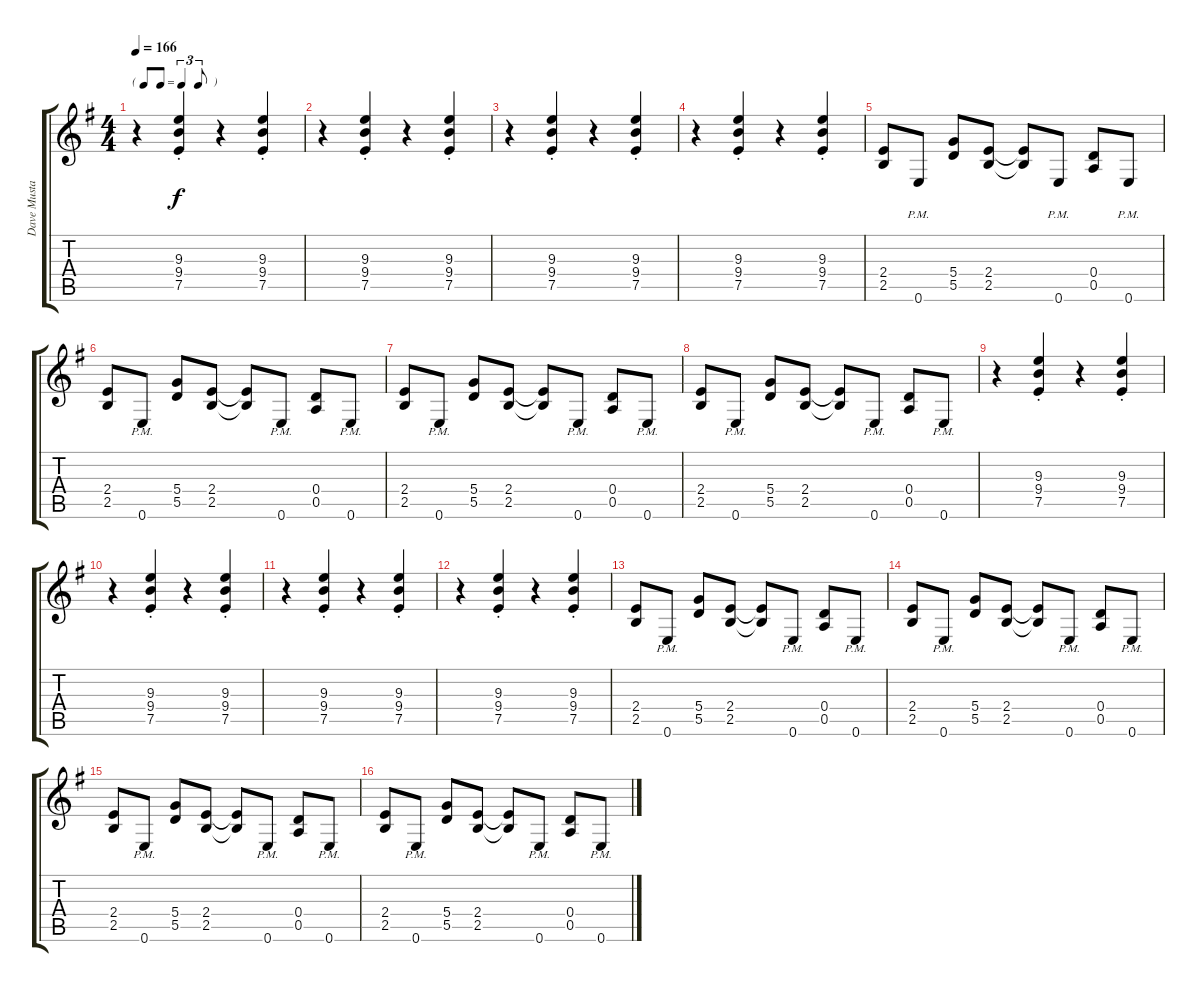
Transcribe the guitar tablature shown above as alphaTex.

\track ("Dave Mustaine" "Dave Musta") {instrument distortionguitar}
\staff {score tabs}
\tuning (E4 B3 G3 D3 A2 E2) {hide}
\ts (4 4)
\tf triplet8th
\tempo 166
\clef g2
\ks g
r.4{dy f instrument distortionguitar} (9.3{st} 9.4{st} 7.5{st}).4 r.4 (9.3{st} 9.4{st} 7.5{st}).4 |
r.4 (9.3{st} 9.4{st} 7.5{st}).4 r.4 (9.3{st} 9.4{st} 7.5{st}).4 |
r.4 (9.3{st} 9.4{st} 7.5{st}).4 r.4 (9.3{st} 9.4{st} 7.5{st}).4 |
r.4 (9.3{st} 9.4{st} 7.5{st}).4 r.4 (9.3{st} 9.4{st} 7.5{st}).4 |
(2.4 2.5).8 0.6{pm}.8 (5.4 5.5).8 (2.4 2.5).8 (2.4{t} 2.5{t}).8 0.6{pm}.8 (0.4 0.5).8 0.6{pm}.8 |
(2.4 2.5).8 0.6{pm}.8 (5.4 5.5).8 (2.4 2.5).8 (2.4{t} 2.5{t}).8 0.6{pm}.8 (0.4 0.5).8 0.6{pm}.8 |
(2.4 2.5).8 0.6{pm}.8 (5.4 5.5).8 (2.4 2.5).8 (2.4{t} 2.5{t}).8 0.6{pm}.8 (0.4 0.5).8 0.6{pm}.8 |
(2.4 2.5).8 0.6{pm}.8 (5.4 5.5).8 (2.4 2.5).8 (2.4{t} 2.5{t}).8 0.6{pm}.8 (0.4 0.5).8 0.6{pm}.8 |
r.4 (9.3{st} 9.4{st} 7.5{st}).4 r.4 (9.3{st} 9.4{st} 7.5{st}).4 |
r.4 (9.3{st} 9.4{st} 7.5{st}).4 r.4 (9.3{st} 9.4{st} 7.5{st}).4 |
r.4 (9.3{st} 9.4{st} 7.5{st}).4 r.4 (9.3{st} 9.4{st} 7.5{st}).4 |
r.4 (9.3{st} 9.4{st} 7.5{st}).4 r.4 (9.3{st} 9.4{st} 7.5{st}).4 |
(2.4 2.5).8 0.6{pm}.8 (5.4 5.5).8 (2.4 2.5).8 (2.4{t} 2.5{t}).8 0.6{pm}.8 (0.4 0.5).8 0.6{pm}.8 |
(2.4 2.5).8 0.6{pm}.8 (5.4 5.5).8 (2.4 2.5).8 (2.4{t} 2.5{t}).8 0.6{pm}.8 (0.4 0.5).8 0.6{pm}.8 |
(2.4 2.5).8 0.6{pm}.8 (5.4 5.5).8 (2.4 2.5).8 (2.4{t} 2.5{t}).8 0.6{pm}.8 (0.4 0.5).8 0.6{pm}.8 |
(2.4 2.5).8 0.6{pm}.8 (5.4 5.5).8 (2.4 2.5).8 (2.4{t} 2.5{t}).8 0.6{pm}.8 (0.4 0.5).8 0.6{pm}.8
